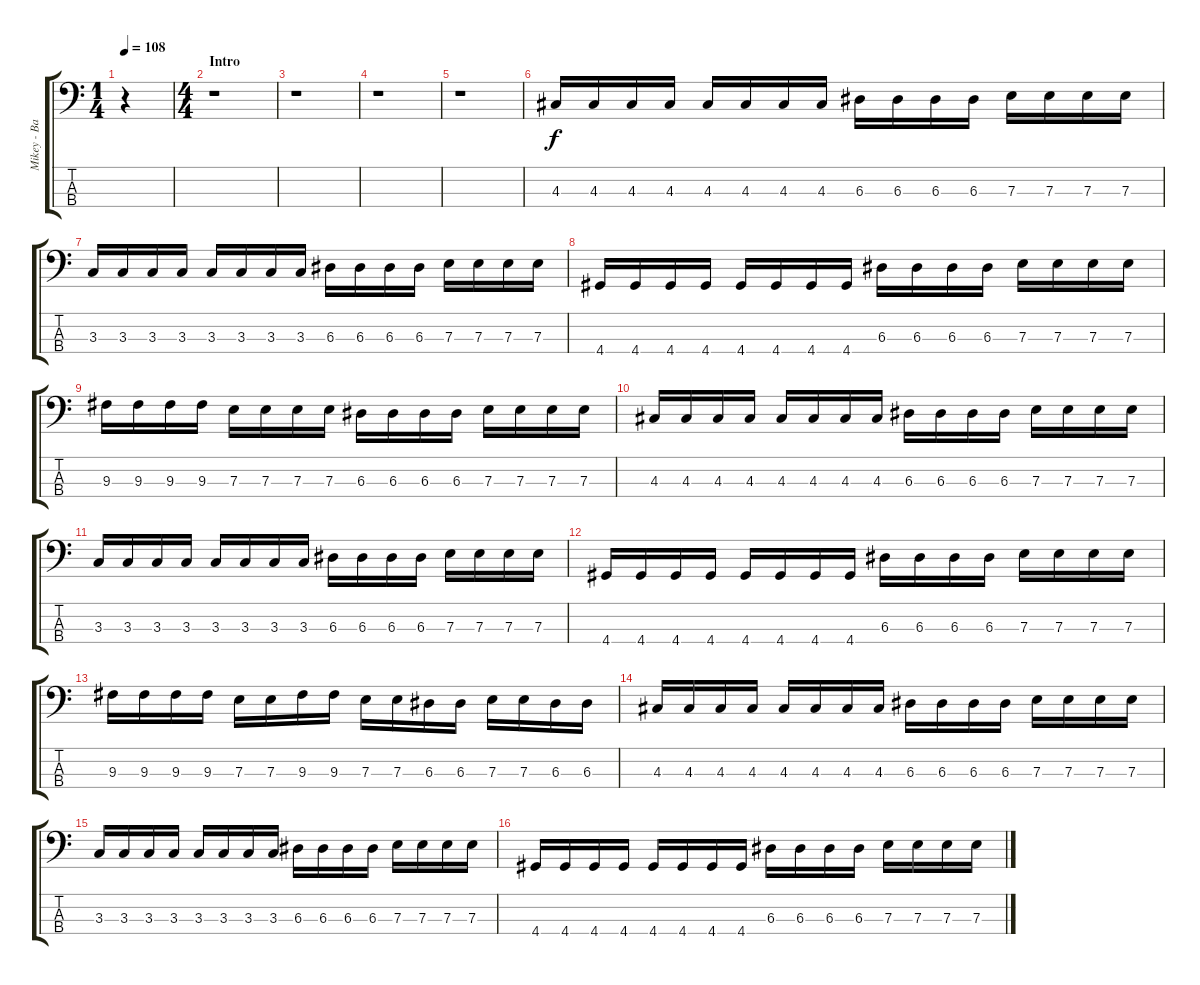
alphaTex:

\track ("Mikey - Bass" "Mikey - Ba") {instrument electricbasspick}
\staff {score tabs}
\tuning (G2 D2 A1 E1) {hide}
\ts (1 4)
\tempo 108
\clef f4
\ks c
r.4{dy f instrument electricbasspick} |
\ts (4 4)
\section ("" "Intro")
r.1 |
r.1 |
r.1 |
r.1 |
4.3.16 4.3.16 4.3.16 4.3.16 4.3.16 4.3.16 4.3.16 4.3.16 6.3.16 6.3.16 6.3.16 6.3.16 7.3.16 7.3.16 7.3.16 7.3.16 |
3.3.16 3.3.16 3.3.16 3.3.16 3.3.16 3.3.16 3.3.16 3.3.16 6.3.16 6.3.16 6.3.16 6.3.16 7.3.16 7.3.16 7.3.16 7.3.16 |
4.4.16 4.4.16 4.4.16 4.4.16 4.4.16 4.4.16 4.4.16 4.4.16 6.3.16 6.3.16 6.3.16 6.3.16 7.3.16 7.3.16 7.3.16 7.3.16 |
9.3.16 9.3.16 9.3.16 9.3.16 7.3.16 7.3.16 7.3.16 7.3.16 6.3.16 6.3.16 6.3.16 6.3.16 7.3.16 7.3.16 7.3.16 7.3.16 |
4.3.16 4.3.16 4.3.16 4.3.16 4.3.16 4.3.16 4.3.16 4.3.16 6.3.16 6.3.16 6.3.16 6.3.16 7.3.16 7.3.16 7.3.16 7.3.16 |
3.3.16 3.3.16 3.3.16 3.3.16 3.3.16 3.3.16 3.3.16 3.3.16 6.3.16 6.3.16 6.3.16 6.3.16 7.3.16 7.3.16 7.3.16 7.3.16 |
4.4.16 4.4.16 4.4.16 4.4.16 4.4.16 4.4.16 4.4.16 4.4.16 6.3.16 6.3.16 6.3.16 6.3.16 7.3.16 7.3.16 7.3.16 7.3.16 |
9.3.16 9.3.16 9.3.16 9.3.16 7.3.16 7.3.16 9.3.16 9.3.16 7.3.16 7.3.16 6.3.16 6.3.16 7.3.16 7.3.16 6.3.16 6.3.16 |
4.3.16 4.3.16 4.3.16 4.3.16 4.3.16 4.3.16 4.3.16 4.3.16 6.3.16 6.3.16 6.3.16 6.3.16 7.3.16 7.3.16 7.3.16 7.3.16 |
3.3.16 3.3.16 3.3.16 3.3.16 3.3.16 3.3.16 3.3.16 3.3.16 6.3.16 6.3.16 6.3.16 6.3.16 7.3.16 7.3.16 7.3.16 7.3.16 |
4.4.16 4.4.16 4.4.16 4.4.16 4.4.16 4.4.16 4.4.16 4.4.16 6.3.16 6.3.16 6.3.16 6.3.16 7.3.16 7.3.16 7.3.16 7.3.16
